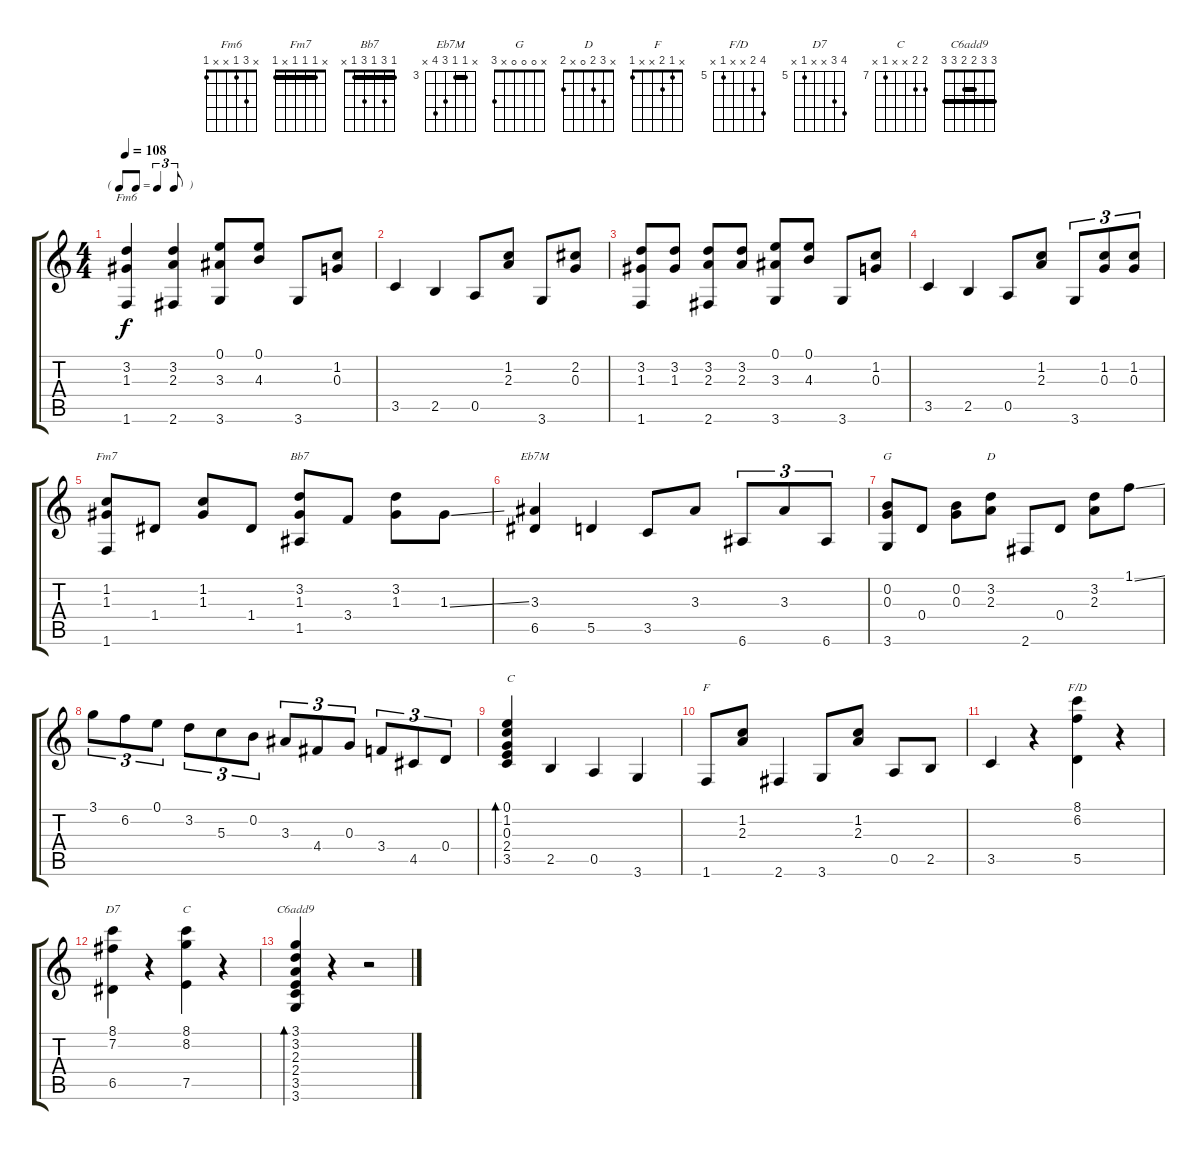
\track "" {instrument acousticguitarnylon}
\staff {score tabs}
\tuning (E4 B3 G3 D3 A2 E2) {hide}
\chord ("Fm6" x 3 1 x x 1)
\chord ("Fm7" x 1 1 1 x 1) {barre 1}
\chord ("Bb7" 1 3 1 3 1 x) {barre 1}
\chord ("Eb7M" x 3 3 5 6 x) {firstfret 3 barre 3}
\chord ("G" x 0 0 0 x 3)
\chord ("D" x 3 2 0 x 2)
\chord ("F" x 1 2 x x 1)
\chord ("F/D" 8 6 x x 5 x) {firstfret 5}
\chord ("D7" 8 7 x x 5 x) {firstfret 5}
\chord ("C" 8 8 x x 7 x) {firstfret 7}
\chord ("C6add9" 3 3 2 2 3 3) {barre (2 3)}
\ts (4 4)
\tf triplet8th
\tempo 108
\clef g2
\ks c
(3.2 1.3 1.6).4{ch "Fm6" dy f} (3.2 2.3 2.6).4 (0.1 3.3 3.6).8 (0.1 4.3).8 3.6.8 (1.2 0.3).8 |
3.5.4 2.5.4 0.5.8 (1.2 2.3).8 3.6.8 (2.2 0.3).8 |
(3.2 1.3 1.6).8 (3.2 1.3).8 (3.2 2.3 2.6).8 (3.2 2.3).8 (0.1 3.3 3.6).8 (0.1 4.3).8 3.6.8 (1.2 0.3).8 |
3.5.4 2.5.4 0.5.8 (1.2 2.3).8 3.6.8{tu (3 2)} (1.2 0.3).8{tu (3 2)} (1.2 0.3).8{tu (3 2)} |
(1.2 1.3 1.6).8{ch "Fm7"} 1.4.8 (1.2 1.3).8 1.4.8 (3.2 1.3 1.5).8{ch "Bb7"} 3.4.8 (3.2 1.3).8 1.3{ss}.8 |
(3.3 6.5).4{ch "Eb7M"} 5.5.4 3.5.8 3.3.8 6.6.8{tu (3 2)} 3.3.8{tu (3 2)} 6.6.8{tu (3 2)} |
(0.2 0.3 3.6).8{ch "G"} 0.4.8 (0.2 0.3).8 (3.2 2.3).8{ch "D"} 2.6.8 0.4.8 (3.2 2.3).8 1.1{ss}.8 |
3.1.8{tu (3 2)} 6.2.8{tu (3 2)} 0.1.8{tu (3 2)} 3.2.8{tu (3 2)} 5.3.8{tu (3 2)} 0.2.8{tu (3 2)} 3.3.8{tu (3 2)} 4.4.8{tu (3 2)} 0.3.8{tu (3 2)} 3.4.8{tu (3 2)} 4.5.8{tu (3 2)} 0.4.8{tu (3 2)} |
(0.1 1.2 0.3 2.4 3.5).4{bd 120 txt "C"} 2.5.4 0.5.4 3.6.4 |
1.6.8{ch "F"} (1.2 2.3).8 2.6.4 3.6.8 (1.2 2.3).8 0.5.8 2.5.8 |
3.5.4 r.4 (8.1 6.2 5.5).4{ch "F/D"} r.4 |
(8.1 7.2 6.5).4{ch "D7"} r.4 (8.1 8.2 7.5).4{ch "C"} r.4 |
(3.1 3.2 2.3 2.4 3.5 3.6).4{bd 120 ch "C6add9"} r.4 r.2
